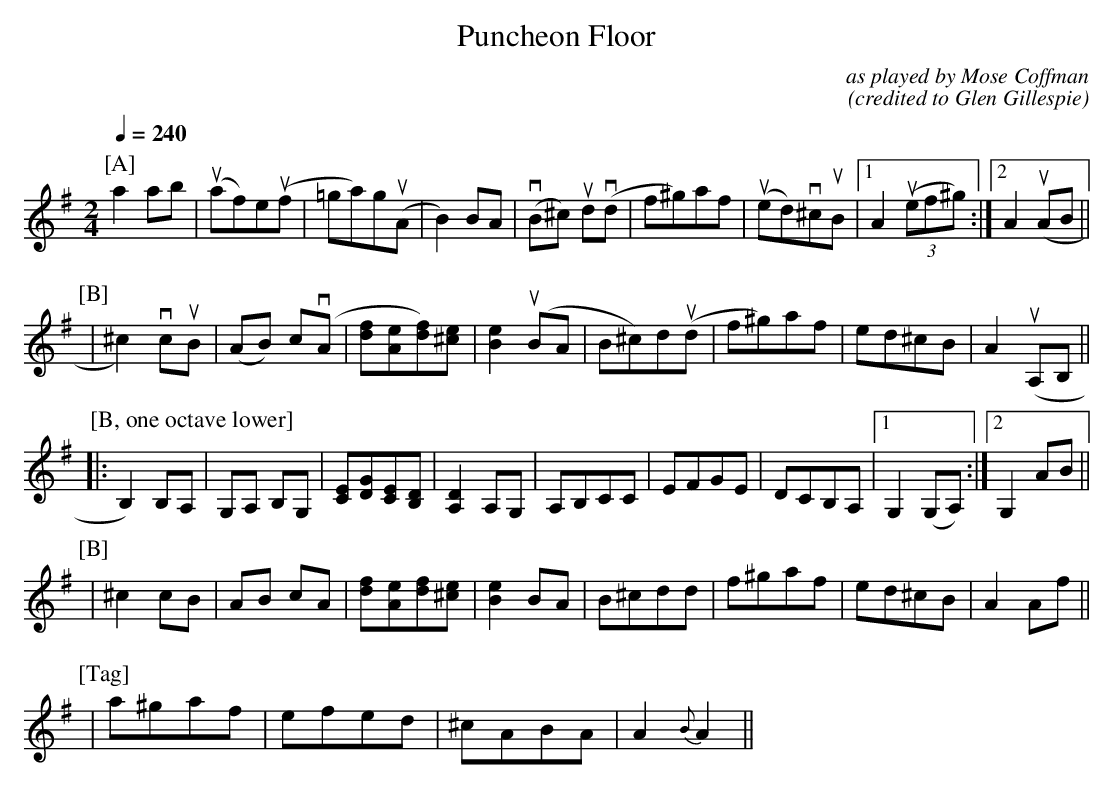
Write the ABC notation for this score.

X:1
T:Puncheon Floor
C:as played by Mose Coffman
C:(credited to Glen Gillespie)
M:2/4
L:1/8
Q:1/4=240,  Scordatura: GDGD
K:Gmaj
P:[A]
a2 ab | u(af)eu(f | =ga)gu(A | B2) BA | v(B^c) udv(d | f^g)af | u(ed)v^cuB |1 A2 u(3(ef^g) :|2 A2 u(AB ||
P:[B]
| ^c2) vcuB | (AB) cv(A | [df][Ae][df])[^ce] | [Be]2 u(BA | B^c)du(d | f^g)af | ed^cB | A2 u(A,B,||
P:[B, one octave lower]
|: B,2) B,A, | G,A, B,G, | [CE][DG][CE][B,D] | [A,D]2 A,G, | A,B,CC | EFGE | DCB,A, |1 G,2 (G,A,) :|2 G,2 AB ||
P:[B]
| ^c2 cB | AB cA | [df][Ae][df][^ce] | [Be]2 BA | B^cdd | f^gaf | ed^cB | A2 Af ||
P:[Tag]
| a^gaf | efed | ^cABA | A2 {B}A2 ||
